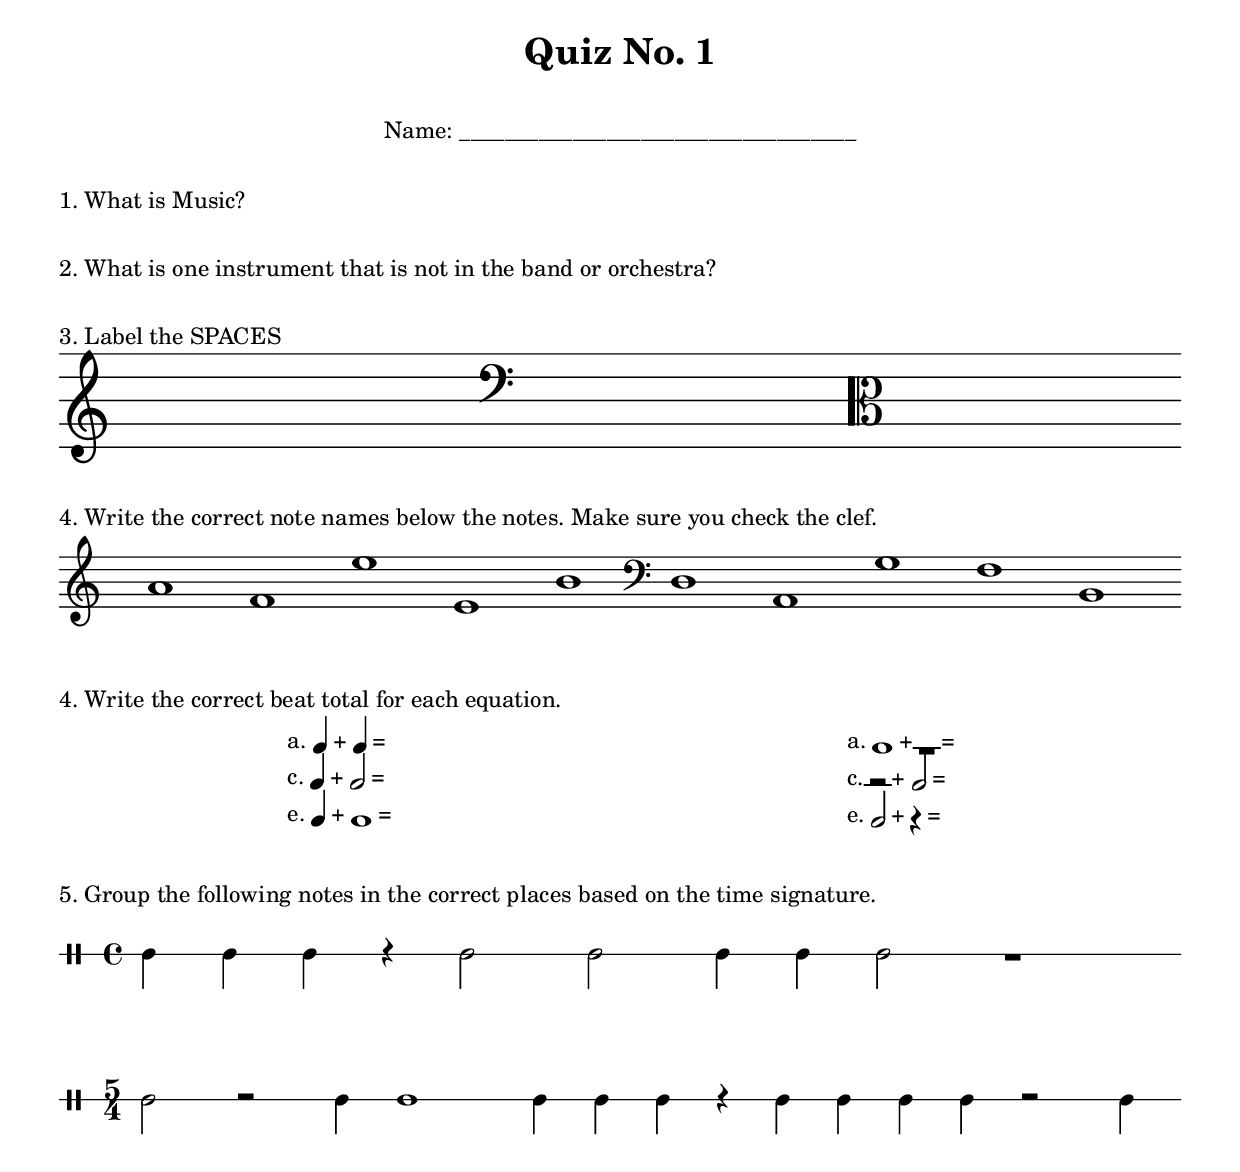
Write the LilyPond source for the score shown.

\header {
  title = "Quiz No. 1"
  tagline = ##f
}

\markup {
    \fill-line {
    "Name: ___________________________________"
  } 
  \vspace #2
}

\markup {
  1. What is Music? 
  \vspace #2
}

\markup {
  2. What is one instrument that is not in the band or orchestra? 
  \vspace #2
}

\markup {
  3. Label the SPACES
  \vspace #2
}

\score {
  \new Staff \with {
  \remove Bar_number_engraver
  \remove Bar_engraver
  \override TimeSignature #'transparent = ##t
  defaultBarType = #""
  } {
    \clef treble s1 | \clef bass s1 | \clef alto s1
  }
  \layout {
    #(layout-set-staff-size 30)
    ragged-last = ##f
    \context{ 
      \Staff 
      \override StaffSymbol #'staff-space = #(/ 30 20) 
    }  
  }
}

\markup {
  4. Write the correct note names below the notes. Make sure you check the clef. 
}


\score {
  \new Staff \with {
  \remove Bar_number_engraver
  \override TimeSignature #'transparent = ##t
  defaultBarType = #""
  } {
    \clef "treble" 
    \relative c'' {
      \time 5/1 
      a1 f e' e, b' | 
      \clef bass 
      d,, a g' f b, 
    }
  }
  \layout {
    #(layout-set-staff-size 24)
    ragged-last = ##f
  }
}

\markup {
  4. Write the correct beat total for each equation. 
}

\markup {
  \fill-line {
    \hspace #1 
    \column {
      \line {a. \note #"4" #1 + \note #"4" #1 = }
      \line {c. \note #"4" #1 + \note #"2" #1 = }
      \line {e. \note #"4" #1 + \note #"1" #1 = }
    }
    \hspace #2
    \column {
      \line {a. \note #"1" #1 + \rest #"1" = }
      \line {c. \rest #"2" + \note #"2" #1 = }
      \line {e. \note #"2" #1 + \rest #"4" = }
    }
    \hspace #1 
  }
}


\markup {
  5. Group the following notes in the correct places based on the time signature. 
  \vspace #2
}

\score {
  \new DrumStaff \with {
  \remove Bar_number_engraver
  \remove Bar_engraver
  defaultBarType = #""
  drumStyleTable = #percussion-style
  \override StaffSymbol.line-count = #1
  } {
    \clef "percussion" 
    \time 4/4 
    c4 c c r c2 c2 c4 c4 c2 r1
  }
  \layout {
    #(layout-set-staff-size 20)
    ragged-last = ##f
  }
}

\score {
  \new DrumStaff \with {
  \remove Bar_number_engraver
  \remove Bar_engraver
  defaultBarType = #""
  drumStyleTable = #percussion-style
  \override StaffSymbol.line-count = #1
  } {
    \clef "percussion" 
    \time 5/4 
    c2 r2 c4 c1 c4 c4 c4 r4 c4 c4 c4 c4 r2 c4
  }
  \layout {
    #(layout-set-staff-size 20)
    ragged-last = ##f
  }
}



\paper { indent = 0\cm } 